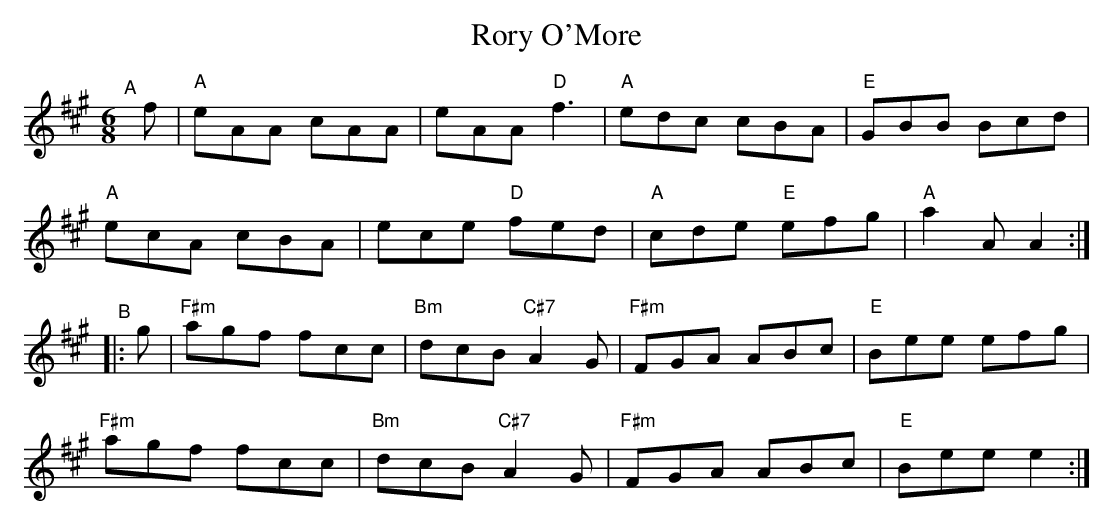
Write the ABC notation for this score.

X:1
T: Rory O'More
M: 6/8
K: A
"^A"[|] f |\
"A"eAA cAA | eAA "D"f3 | "A"edc cBA | "E"GBB Bcd |
"A"ecA cBA | ece "D"fed | "A"cde "E"efg | "A"a2A A2 :|
"^B"|: g |\
"F#m"agf fcc | "Bm"dcB "C#7"A2G | "F#m"FGA ABc | "E"Bee efg |
"F#m"agf fcc | "Bm"dcB "C#7"A2G | "F#m"FGA ABc | "E"Bee e2 :|
